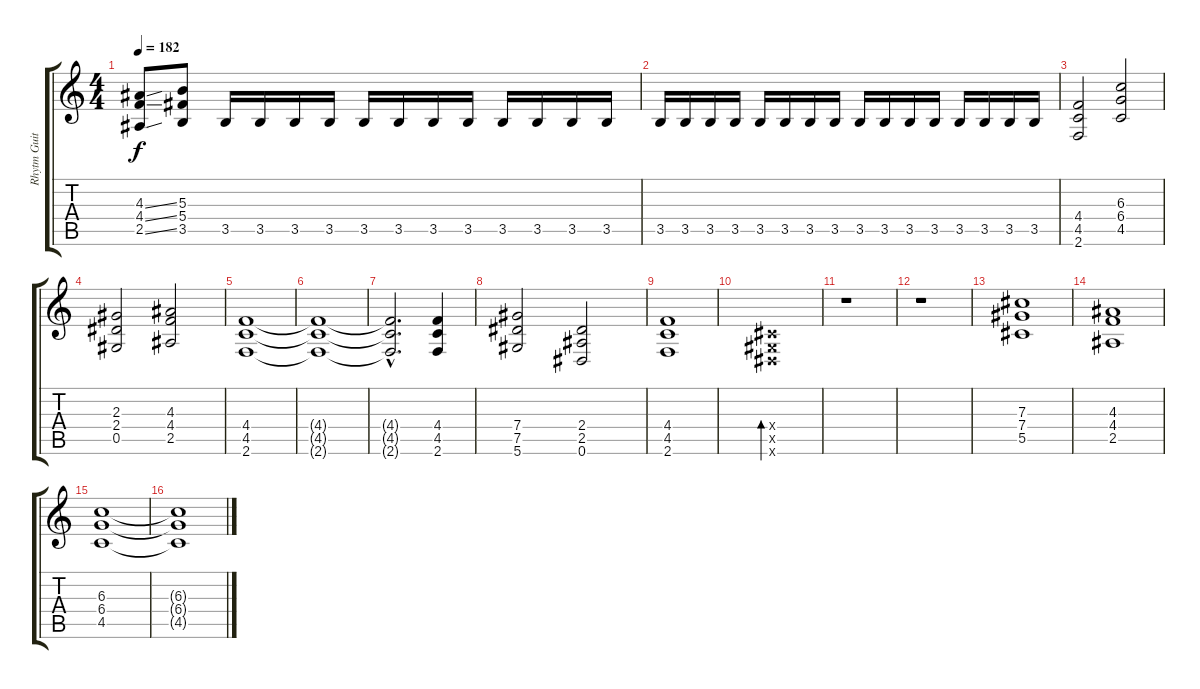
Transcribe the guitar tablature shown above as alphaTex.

\track ("Rhytm Guitar" "Rhytm Guit") {instrument distortionguitar}
\staff {score tabs}
\tuning (Eb4 Bb3 Gb3 Db3 Ab2 Eb2) {hide}
\ts (4 4)
\tempo 182
\clef g2
\ks c
(4.3{ss} 4.4{ss} 2.5{ss}).8{dy f} (5.3 5.4 3.5).8 3.5.16 3.5.16 3.5.16 3.5.16 3.5.16 3.5.16 3.5.16 3.5.16 3.5.16 3.5.16 3.5.16 3.5.16 |
3.5.16 3.5.16 3.5.16 3.5.16 3.5.16 3.5.16 3.5.16 3.5.16 3.5.16 3.5.16 3.5.16 3.5.16 3.5.16 3.5.16 3.5.16 3.5.16 |
(4.4 4.5 2.6).2 (6.3 6.4 4.5).2 |
(2.3 2.4 0.5).2 (4.3 4.4 2.5).2 |
(4.4 4.5 2.6).1 |
(4.4{t} 4.5{t} 2.6{t}).1 |
(4.4{hac t} 4.5{hac t} 2.6{hac t}).2{d} (4.4 4.5 2.6).4 |
(7.4 7.5 5.6).2 (2.4 2.5 0.6).2 |
(4.4 4.5 2.6).1 |
(0.4{x} 0.5{x} 0.6{x}).1{bd 480} |
r.1 |
r.1 |
(7.3 7.4 5.5).1 |
(4.3 4.4 2.5).1 |
(6.3 6.4 4.5).1 |
(6.3{t} 6.4{t} 4.5{t}).1
